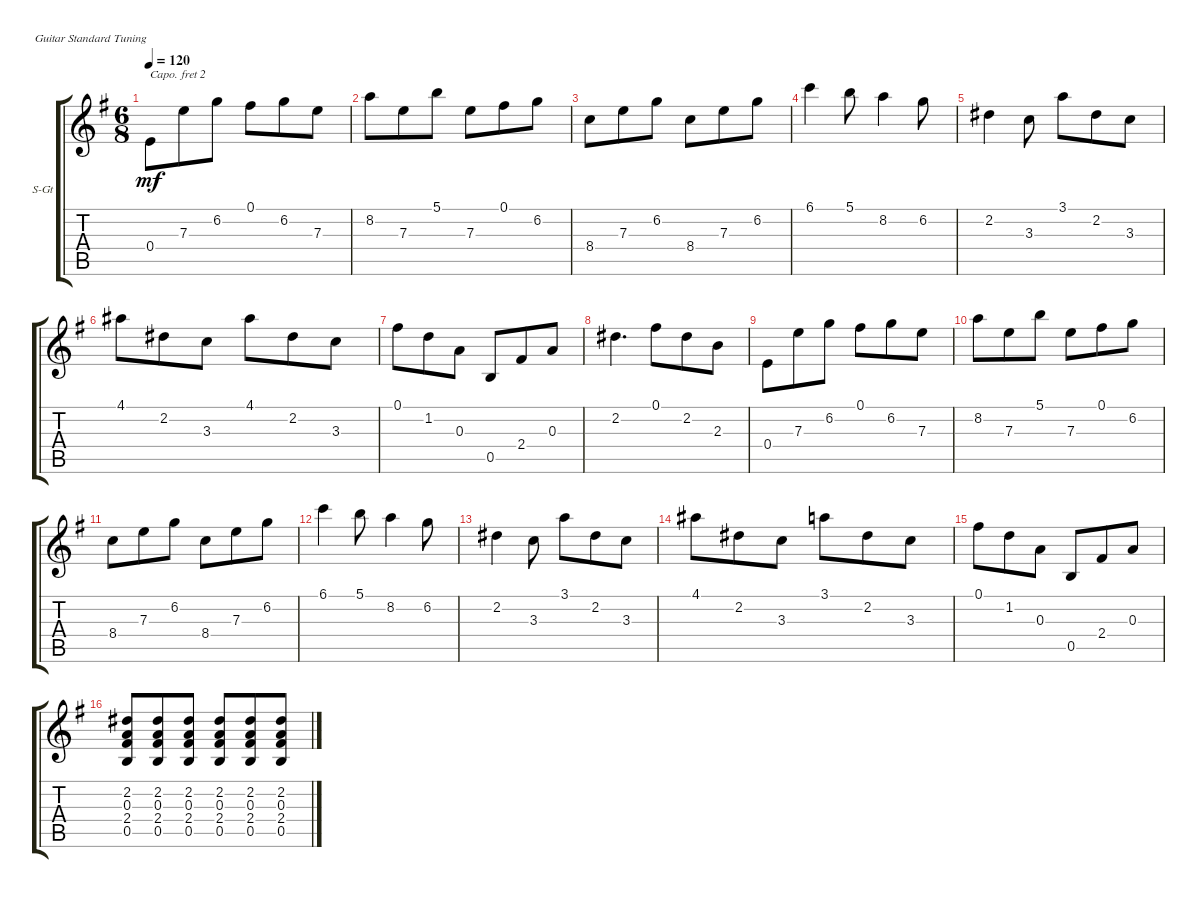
\bracketExtendMode groupsimilarinstruments
\firstSystemTrackNameOrientation horizontal
\otherSystemsTrackNameOrientation horizontal
\track ("Acoustic Guitar" "S-Gt") {instrument acousticguitarsteel}
\staff {score tabs}
\capo 2
\tuning (E4 B3 G3 D3 A2 E2)
\ts (6 8)
\tempo 120
\clef g2
\scale
0.333333
\ks eminor
0.4.8{dy mf} 7.3.8 6.2.8 0.1.8 6.2.8 7.3.8 |
\scale
0.333333 8.2.8 7.3.8 5.1.8 7.3.8 0.1.8 6.2.8 |
\scale
0.333333 8.4.8 7.3.8 6.2.8 8.4.8 7.3.8 6.2.8 |
\scale
0.333333 6.1.4 5.1.8 8.2.4 6.2.8 |
\scale
0.333333 2.2.4 3.3.8 3.1.8 2.2.8 3.3.8 |
\scale
0.333333 4.1.8 2.2.8 3.3.8 4.1.8 2.2.8 3.3.8 |
\scale
0.333333 0.1.8 1.2.8 0.3.8 0.5.8 2.4.8 0.3.8 |
\scale
0.333333 2.2.4{d} 0.1.8 2.2.8 2.3.8 |
\scale
0.333333 0.4.8 7.3.8 6.2.8 0.1.8 6.2.8 7.3.8 |
\scale
0.333333 8.2.8 7.3.8 5.1.8 7.3.8 0.1.8 6.2.8 |
\scale
0.333333 8.4.8 7.3.8 6.2.8 8.4.8 7.3.8 6.2.8 |
\scale
0.333333 6.1.4 5.1.8 8.2.4 6.2.8 |
\scale
0.333333 2.2.4 3.3.8 3.1.8 2.2.8 3.3.8 |
\scale
0.333333 4.1.8 2.2.8 3.3.8 3.1.8 2.2.8 3.3.8 |
\scale
0.333333 0.1.8 1.2.8 0.3.8 0.5.8 2.4.8 0.3.8 |
\scale
0.333333 (2.2 0.3 2.4 0.5).8 (2.2 0.3 2.4 0.5).8 (2.2 0.3 2.4 0.5).8 (2.2 0.3 2.4 0.5).8 (2.2 0.3 2.4 0.5).8 (2.2 0.3 2.4 0.5).8
